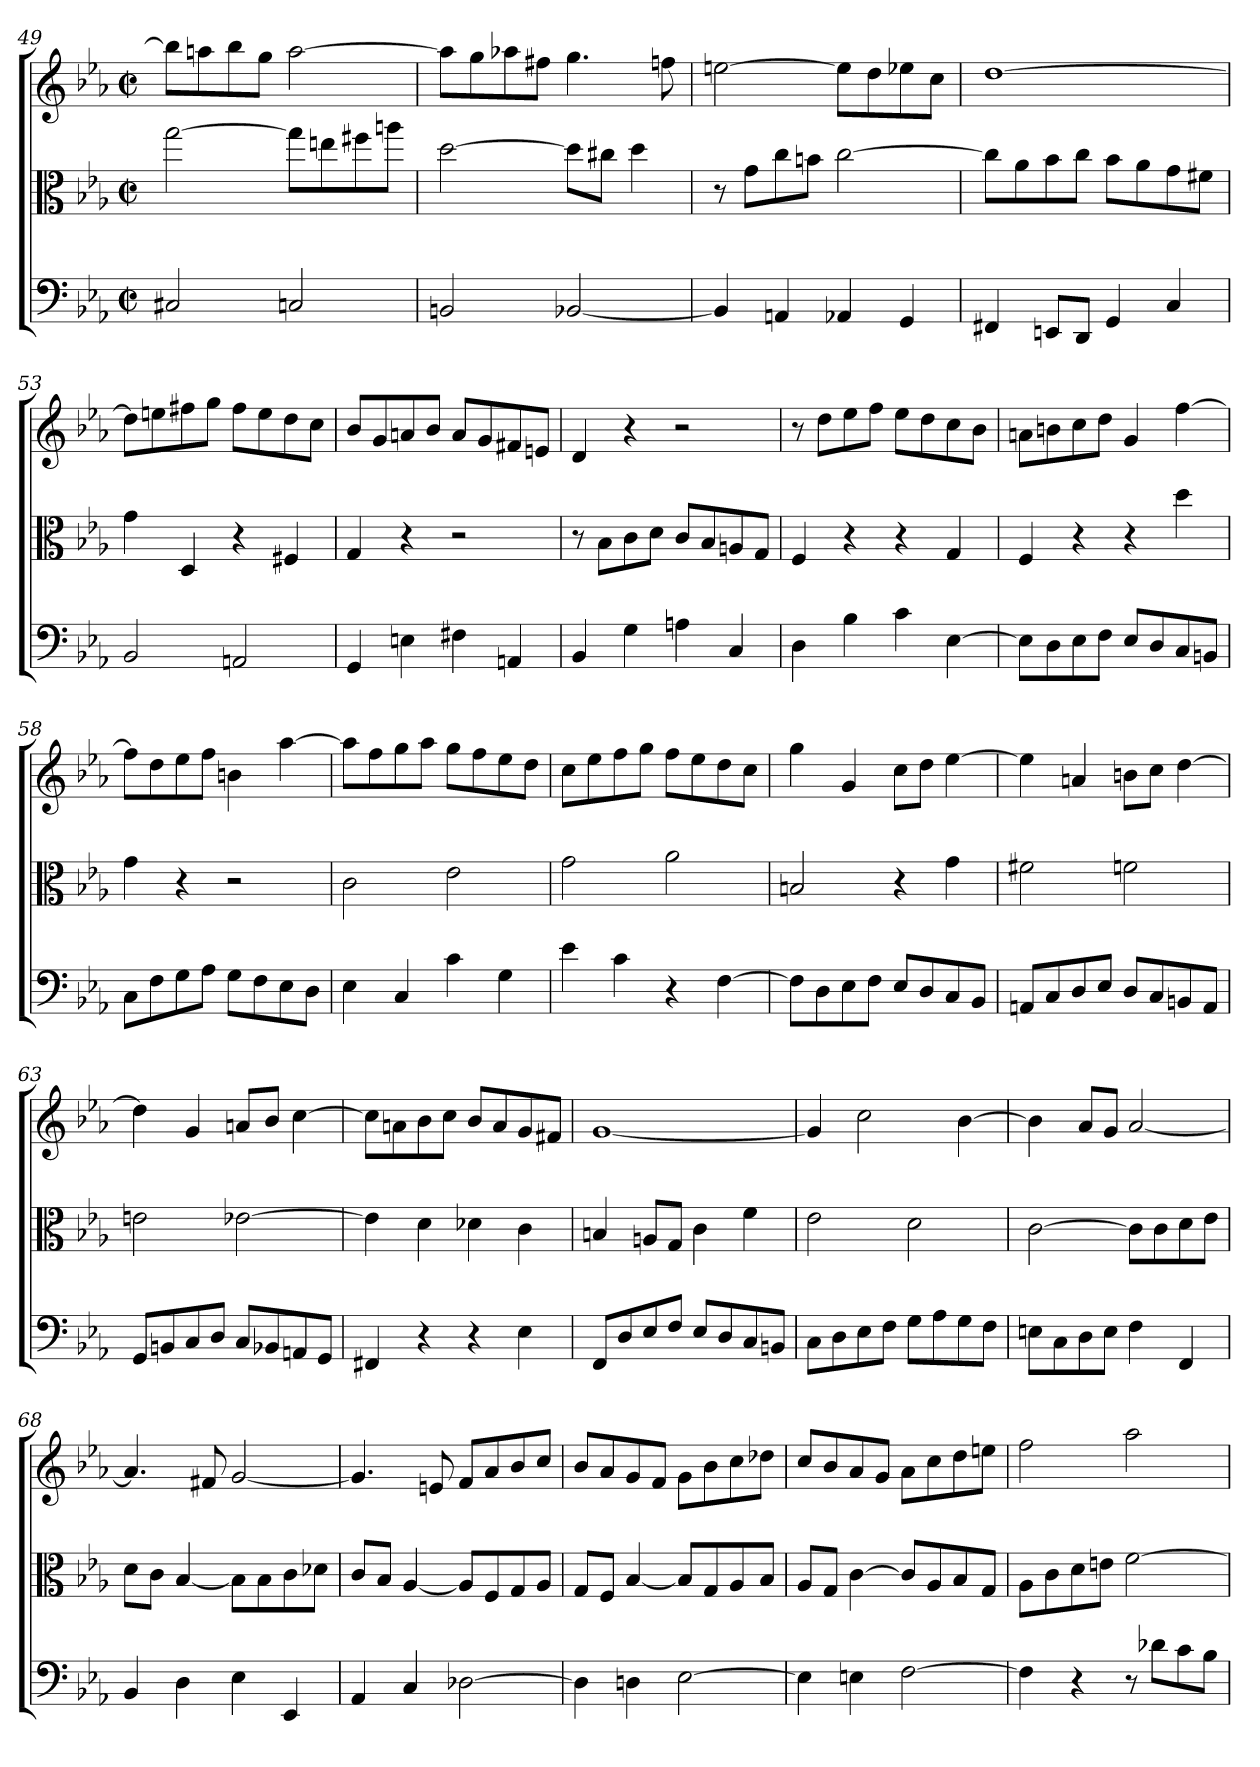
**kern	**kern	**kern
*part3	*part2	*part1
*staff3	*staff2	*staff1
*clefF4	*clefC3	*clefG2
*k[b-e-a-]	*k[b-e-a-]	*k[b-e-a-]
*M4/4	*M4/4	*M4/4
*met(c|)	*met(c|)	*met(c|)
=49	=49	=49
2C#X	[2gg	8bb-L]
.	.	8aan
.	.	8bb-
.	.	8ggJ
2Cn	8ggL]	[2aa
.	8een	.
.	8ff#X	.
.	8aanJ	.
=50	=50	=50
2BBn	[2dd	8aaL]
.	.	8gg
.	.	8aa-X
.	.	8ff#XJ
[2BB-X	8ddL]	4.gg
.	8cc#XJ	.
.	4dd	.
.	.	8ffn
=51	=51	=51
4BB-]	8r	[2een
.	8gL	.
4AAn	8cc	.
.	8bnJ	.
4AA-X	[2cc	8eeL]
.	.	8dd
4GG	.	8ee-X
.	.	8ccJ
=52	=52	=52
4FF#X	8ccL]	[1dd
.	8a-	.
8EEnL	8b-	.
8DDJ	8ccJ	.
4GG	8b-L	.
.	8a-	.
4C	8g	.
.	8f#XJ	.
=53	=53	=53
2BB-	4g	8ddL]
.	.	8een
.	4D	8ff#X
.	.	8ggJ
2AAn	4r	8ff#L
.	.	8ee
.	4F#X	8dd
.	.	8ccJ
=54	=54	=54
4GG	4G	8b-L
.	.	8g
4En	4r	8an
.	.	8b-J
4F#X	2r	8aL
.	.	8g
4AAn	.	8f#X
.	.	8enJ
=55	=55	=55
4BB-	8r	4d
.	8B-L	.
4G	8c	4r
.	8dJ	.
4An	8cL	2r
.	8B-	.
4C	8An	.
.	8GJ	.
=56	=56	=56
4D	4F	8r
.	.	8ddL
4B-	4r	8ee-
.	.	8ffJ
4c	4r	8ee-L
.	.	8dd
[4E-	4G	8cc
.	.	8b-J
=57	=57	=57
8E-L]	4F	8anL
8D	.	8bn
8E-	4r	8cc
8FJ	.	8ddJ
8E-L	4r	4g
8D	.	.
8C	4dd	[4ff
8BBnJ	.	.
=58	=58	=58
8CL	4g	8ffL]
8F	.	8dd
8G	4r	8ee-
8A-J	.	8ffJ
8GL	2r	4bn
8F	.	.
8E-	.	[4aa-
8DJ	.	.
=59	=59	=59
4E-	2c	8aa-L]
.	.	8ff
4C	.	8gg
.	.	8aa-J
4c	2e-	8ggL
.	.	8ff
4G	.	8ee-
.	.	8ddJ
=60	=60	=60
4e-	2g	8ccL
.	.	8ee-
4c	.	8ff
.	.	8ggJ
4r	2a-	8ffL
.	.	8ee-
[4F	.	8dd
.	.	8ccJ
=61	=61	=61
8FL]	2Bn	4gg
8D	.	.
8E-	.	4g
8FJ	.	.
8E-L	4r	8ccL
8D	.	8ddJ
8C	4g	[4ee-
8BB-J	.	.
=62	=62	=62
8AAnL	2f#X	4ee-]
8C	.	.
8D	.	4an
8E-J	.	.
8DL	2fn	8bnL
8C	.	8ccJ
8BBn	.	[4dd
8AAJ	.	.
=63	=63	=63
8GGL	2en	4dd]
8BBn	.	.
8C	.	4g
8DJ	.	.
8CL	[2e-X	8anL
8BB-X	.	8b-J
8AAn	.	[4cc
8GGJ	.	.
=64	=64	=64
4FF#X	4e-]	8ccL]
.	.	8an
4r	4d	8b-
.	.	8ccJ
4r	4d-X	8b-L
.	.	8a
4E-	4c	8g
.	.	8f#XJ
=65	=65	=65
8FFL	4Bn	[1g
8D	.	.
8E-	8AnL	.
8FJ	8GJ	.
8E-L	4c	.
8D	.	.
8C	4f	.
8BBnJ	.	.
=66	=66	=66
8CL	2e-	4g]
8D	.	.
8E-	.	2cc
8FJ	.	.
8GL	2d	.
8A-	.	.
8G	.	[4b-
8FJ	.	.
=67	=67	=67
8EnL	[2c	4b-]
8C	.	.
8D	.	8a-L
8EJ	.	8gJ
4F	8cL]	[2a-
.	8c	.
4FF	8d	.
.	8e-J	.
=68	=68	=68
4BB-	8dL	4.a-]
.	8cJ	.
4D	[4B-	.
.	.	8f#X
4E-	8B-L]	[2g
.	8B-	.
4EE-	8c	.
.	8d-XJ	.
=69	=69	=69
4AA-	8cL	4.g]
.	8B-J	.
4C	[4A-	.
.	.	8en
[2D-X	8A-L]	8fL
.	8F	8a-
.	8G	8b-
.	8A-J	8ccJ
=70	=70	=70
4D-]	8GL	8b-L
.	8FJ	8a-
4Dn	[4B-	8g
.	.	8fJ
[2E-	8B-L]	8gL
.	8G	8b-
.	8A-	8cc
.	8B-J	8dd-XJ
=71	=71	=71
4E-]	8A-L	8ccL
.	8GJ	8b-
4En	[4c	8a-
.	.	8gJ
[2F	8cL]	8a-L
.	8A-	8cc
.	8B-	8dd
.	8GJ	8eenJ
=72	=72	=72
4F]	8A-L	2ff
.	8c	.
4r	8d	.
.	8enJ	.
8r	[2f	2aa-
8d-XL	.	.
8c	.	.
8B-J	.	.
=	=	=
*-	*-	*-
